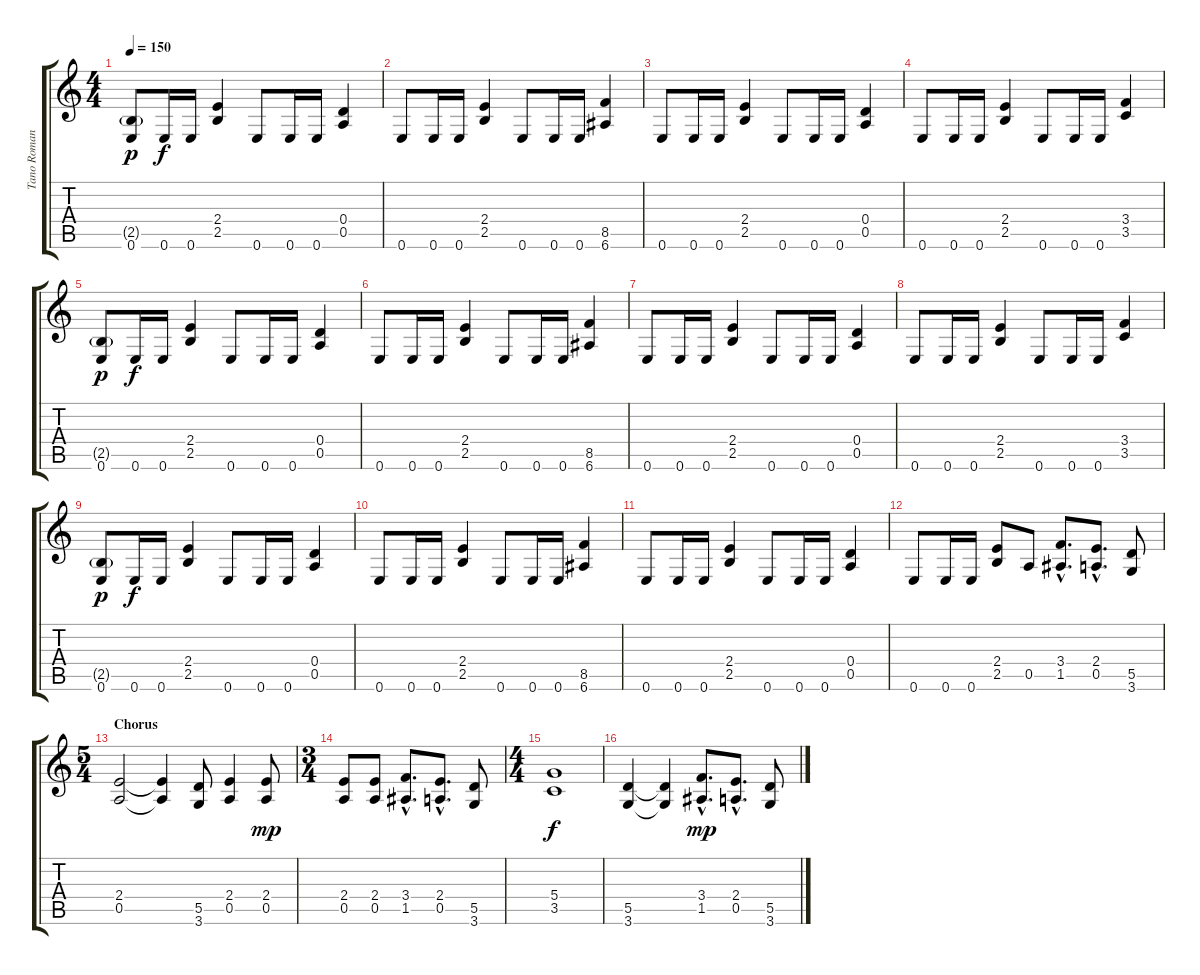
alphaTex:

\track ("Tano Romano" "Tano Roman") {instrument distortionguitar}
\staff {score tabs}
\tuning (E4 B3 G3 D3 A2 E2) {hide}
\ts (4 4)
\tempo 150
\clef g2
\ks c
(2.5{g} 0.6).8{dy p} 0.6.16{dy f} 0.6.16 (2.4 2.5).4 0.6.8 0.6.16 0.6.16 (0.4 0.5).4 |
0.6.8 0.6.16 0.6.16 (2.4 2.5).4 0.6.8 0.6.16 0.6.16 (8.5 6.6).4 |
0.6.8 0.6.16 0.6.16 (2.4 2.5).4 0.6.8 0.6.16 0.6.16 (0.4 0.5).4 |
0.6.8 0.6.16 0.6.16 (2.4 2.5).4 0.6.8 0.6.16 0.6.16 (3.4 3.5).4 |
(2.5{g} 0.6).8{dy p} 0.6.16{dy f} 0.6.16 (2.4 2.5).4 0.6.8 0.6.16 0.6.16 (0.4 0.5).4 |
0.6.8 0.6.16 0.6.16 (2.4 2.5).4 0.6.8 0.6.16 0.6.16 (8.5 6.6).4 |
0.6.8 0.6.16 0.6.16 (2.4 2.5).4 0.6.8 0.6.16 0.6.16 (0.4 0.5).4 |
0.6.8 0.6.16 0.6.16 (2.4 2.5).4 0.6.8 0.6.16 0.6.16 (3.4 3.5).4 |
(2.5{g} 0.6).8{dy p} 0.6.16{dy f} 0.6.16 (2.4 2.5).4 0.6.8 0.6.16 0.6.16 (0.4 0.5).4 |
0.6.8 0.6.16 0.6.16 (2.4 2.5).4 0.6.8 0.6.16 0.6.16 (8.5 6.6).4 |
0.6.8 0.6.16 0.6.16 (2.4 2.5).4 0.6.8 0.6.16 0.6.16 (0.4 0.5).4 |
0.6.8 0.6.16 0.6.16 (2.4 2.5).8 0.5.8 (3.4{hac} 1.5{hac}).8{d} (2.4{hac} 0.5{hac}).8{d} (5.5 3.6).8 |
\ts (5 4)
\section ("" "Chorus")
(2.4 0.5).2 (2.4{t} 0.5{t}).4 (5.5 3.6).8 (2.4 0.5).4 (2.4 0.5).8{dy mp} |
\ts (3 4)
(2.4 0.5).8 (2.4 0.5).8 (3.4{hac} 1.5{hac}).8{d} (2.4{hac} 0.5{hac}).8{d} (5.5 3.6).8 |
\ts (4 4)
(5.4 3.5).1{dy f} |
(5.5 3.6).4 (5.5{t} 3.6{t}).4 (3.4{hac} 1.5{hac}).8{d dy mp} (2.4{hac} 0.5{hac}).8{d} (5.5 3.6).8
